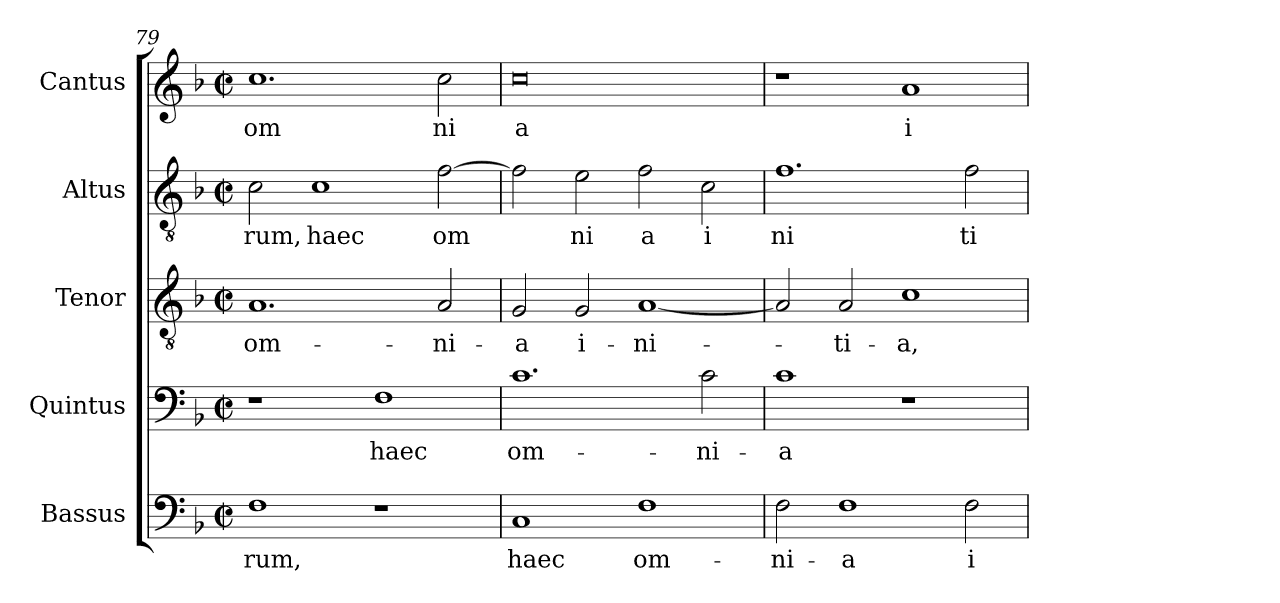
**kern	**text	**kern	**text	**kern	**text	**kern	**text	**kern	**text
*part5	*part5	*part4	*part4	*part3	*part3	*part2	*part2	*part1	*part1
*staff5	*staff5	*staff4	*staff4	*staff3	*staff3	*staff2	*staff2	*staff1	*staff1
*I"Bassus	*	*I"Quintus	*	*I"Tenor	*	*I"Altus	*	*I"Cantus	*
*clefF4	*	*clefF4	*	*clefGv2	*	*clefGv2	*	*clefG2	*
*k[b-]	*	*k[b-]	*	*k[b-]	*	*k[b-]	*	*k[b-]	*
*F:	*	*F:	*	*F:	*	*F:	*	*F:	*
*M2/2	*	*M2/2	*	*M2/2	*	*M2/2	*	*M2/2	*
*met(c|)	*	*met(c|)	*	*met(c|)	*	*met(c|)	*	*met(c|)	*
=79	=79	=79	=79	=79	=79	=79	=79	=79	=79
!	!LO:LY:b:cj	!	!	!	!LO:LY:b:cj	!	!LO:LY:b:cj	!	!LO:LY:b:cj
1F	rum,	1r	.	1.A	om-	2c\	rum,	1.cc	om
!	!	!	!	!	!	!	!LO:LY:b:cj	!	!
.	.	.	.	.	.	1c	haec	.	.
!	!	!	!LO:LY:b:cj	!	!	!	!	!	!
1r	.	1F	haec	.	.	.	.	.	.
!	!	!	!	!	!LO:LY:b:cj	!	!LO:LY:b	!	!LO:LY:b:cj
.	.	.	.	2A/	-ni-	[>2f\	om	2cc\	ni
=80	=80	=80	=80	=80	=80	=80	=80	=80	=80
!	!LO:LY:b:cj	!	!LO:LY:b:cj	!	!LO:LY:b:cj	!	!	!	!LO:LY:b:cj
1C	haec	1.c	om-	2G/	-a	2f\]	.	0cc	a
!	!	!	!	!	!LO:LY:b:cj	!	!LO:LY:b:cj	!	!
.	.	.	.	2G/	i-	2e\	ni	.	.
!	!LO:LY:b:cj	!	!	!	!LO:LY:b:cj	!	!LO:LY:b:cj	!	!
1F	om-	.	.	[<1A	-ni-	2f\	a	.	.
!	!	!	!LO:LY:b:cj	!	!	!	!LO:LY:b:cj	!	!
.	.	2c\	-ni-	.	.	2c\	i	.	.
=81	=81	=81	=81	=81	=81	=81	=81	=81	=81
!	!LO:LY:b:cj	!	!LO:LY:b:cj	!	!	!	!LO:LY:b:cj	!	!
2F\	-ni-	1c	-a	2A/]	.	1.f	ni	1r	.
!	!LO:LY:b:cj	!	!	!	!LO:LY:b:cj	!	!	!	!
1F	-a	.	.	2A/	-ti-	.	.	.	.
!	!	!	!	!	!LO:LY:b:cj	!	!	!	!LO:LY:b:cj
.	.	1r	.	1c	-a,	.	.	1a	i
!	!LO:LY:b:cj	!	!	!	!	!	!LO:LY:b:cj	!	!
2F\	i-	.	.	.	.	2f\	ti	.	.
=	=	=	=	=	=	=	=	=	=
*-	*-	*-	*-	*-	*-	*-	*-	*-	*-
